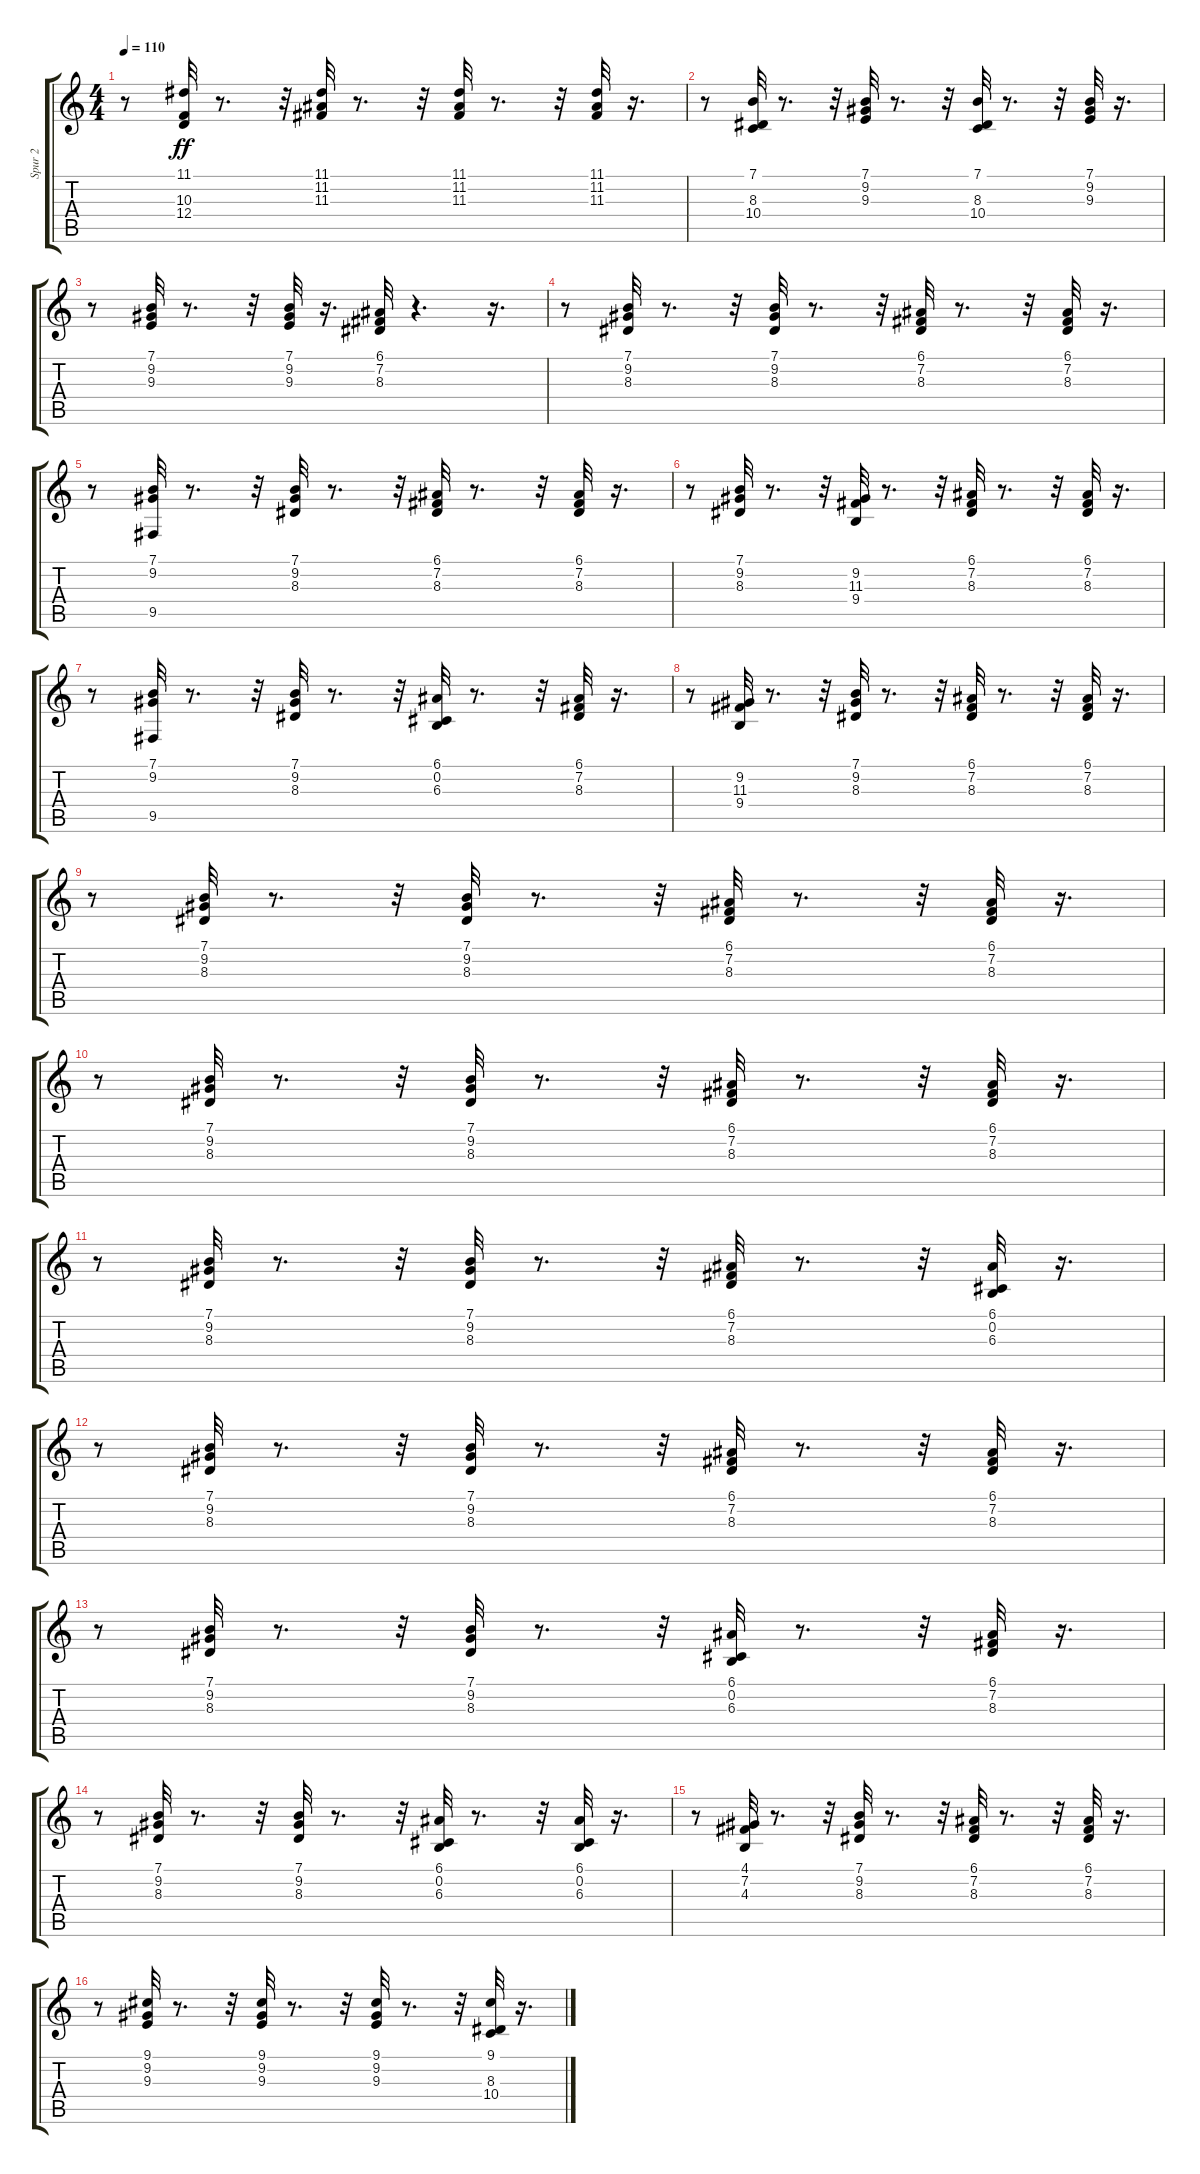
\track ("Spur 2" "Spur 2") {instrument honkytonkpiano}
\staff {score tabs}
\tuning (E4 B3 G3 D3 A2 E2) {hide}
\ts (4 4)
\tempo 110
\clef g2
\ks c
r.8{dy ff} (11.1 10.3 12.4).32 r.8{d} r.32 (11.1 11.2 11.3).32 r.8{d} r.32 (11.1 11.2 11.3).32 r.8{d} r.32 (11.1 11.2 11.3).32 r.16{d} |
r.8 (7.1 8.3 10.4).32 r.8{d} r.32 (7.1 9.2 9.3).32 r.8{d} r.32 (7.1 8.3 10.4).32 r.8{d} r.32 (7.1 9.2 9.3).32 r.16{d} |
r.8 (7.1 9.2 9.3).32 r.8{d} r.32 (7.1 9.2 9.3).32 r.16{d} (6.1 7.2 8.3).32 r.4{d} r.16{d} |
r.8 (7.1 9.2 8.3).32 r.8{d} r.32 (7.1 9.2 8.3).32 r.8{d} r.32 (6.1 7.2 8.3).32 r.8{d} r.32 (6.1 7.2 8.3).32 r.16{d} |
r.8 (7.1 9.2 9.5).32 r.8{d} r.32 (7.1 9.2 8.3).32 r.8{d} r.32 (6.1 7.2 8.3).32 r.8{d} r.32 (6.1 7.2 8.3).32 r.16{d} |
r.8 (7.1 9.2 8.3).32 r.8{d} r.32 (9.2 11.3 9.4).32 r.8{d} r.32 (6.1 7.2 8.3).32 r.8{d} r.32 (6.1 7.2 8.3).32 r.16{d} |
r.8 (7.1 9.2 9.5).32 r.8{d} r.32 (7.1 9.2 8.3).32 r.8{d} r.32 (6.1 0.2 6.3).32 r.8{d} r.32 (6.1 7.2 8.3).32 r.16{d} |
r.8 (9.2 11.3 9.4).32 r.8{d} r.32 (7.1 9.2 8.3).32 r.8{d} r.32 (6.1 7.2 8.3).32 r.8{d} r.32 (6.1 7.2 8.3).32 r.16{d} |
r.8 (7.1 9.2 8.3).32 r.8{d} r.32 (7.1 9.2 8.3).32 r.8{d} r.32 (6.1 7.2 8.3).32 r.8{d} r.32 (6.1 7.2 8.3).32 r.16{d} |
r.8 (7.1 9.2 8.3).32 r.8{d} r.32 (7.1 9.2 8.3).32 r.8{d} r.32 (6.1 7.2 8.3).32 r.8{d} r.32 (6.1 7.2 8.3).32 r.16{d} |
r.8 (7.1 9.2 8.3).32 r.8{d} r.32 (7.1 9.2 8.3).32 r.8{d} r.32 (6.1 7.2 8.3).32 r.8{d} r.32 (6.1 0.2 6.3).32 r.16{d} |
r.8 (7.1 9.2 8.3).32 r.8{d} r.32 (7.1 9.2 8.3).32 r.8{d} r.32 (6.1 7.2 8.3).32 r.8{d} r.32 (6.1 7.2 8.3).32 r.16{d} |
r.8 (7.1 9.2 8.3).32 r.8{d} r.32 (7.1 9.2 8.3).32 r.8{d} r.32 (6.1 0.2 6.3).32 r.8{d} r.32 (6.1 7.2 8.3).32 r.16{d} |
r.8 (7.1 9.2 8.3).32 r.8{d} r.32 (7.1 9.2 8.3).32 r.8{d} r.32 (6.1 0.2 6.3).32 r.8{d} r.32 (6.1 0.2 6.3).32 r.16{d} |
r.8 (4.1 7.2 4.3).32 r.8{d} r.32 (7.1 9.2 8.3).32 r.8{d} r.32 (6.1 7.2 8.3).32 r.8{d} r.32 (6.1 7.2 8.3).32 r.16{d} |
r.8 (9.1 9.2 9.3).32 r.8{d} r.32 (9.1 9.2 9.3).32 r.8{d} r.32 (9.1 9.2 9.3).32 r.8{d} r.32 (9.1 8.3 10.4).32 r.16{d}
